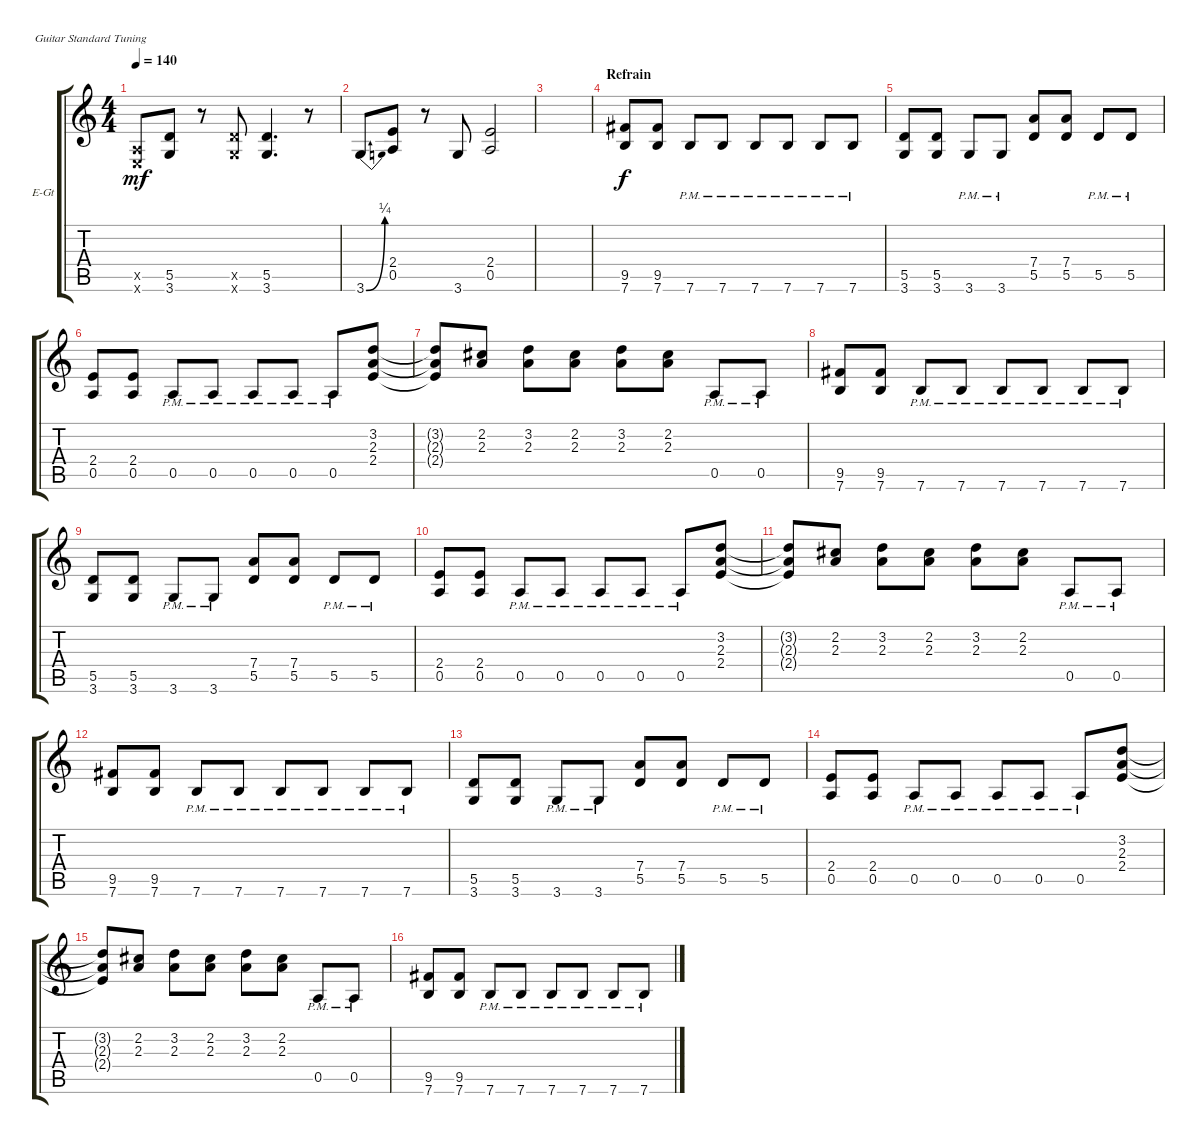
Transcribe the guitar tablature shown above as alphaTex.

\bracketExtendMode groupsimilarinstruments
\firstSystemTrackNameOrientation horizontal
\otherSystemsTrackNameOrientation horizontal
\track ("Electric Guitar 1" "E-Gt") {instrument distortionguitar}
\staff {score tabs}
\tuning (E4 B3 G3 D3 A2 E2)
\ts (4 4)
\tempo 140
\clef g2
\ks c
(0.5{x} 0.6{x}).8{dy mf} (3.6 5.5).8 r.8 (3.6{x} 5.5{x}).8 (3.6 5.5).4{d} r.8 |
3.6{be (bend 0 0 21.599999999999998 1)}.8 (0.5 2.4).8 r.8 3.6.8 (0.5 2.4).2 |
|
\section ("" "Refrain")
(7.6 9.5).8{dy f} (7.6 9.5).8 7.6{pm}.8 7.6{pm}.8 7.6{pm}.8 7.6{pm}.8 7.6{pm}.8 7.6{pm}.8 |
(3.6 5.5).8 (5.5 3.6).8 3.6{pm}.8 3.6{pm}.8 (5.5 7.4).8 (5.5 7.4).8 5.5{pm}.8 5.5{pm}.8 |
(0.5 2.4).8 (0.5 2.4).8 0.5{pm}.8 0.5{pm}.8 0.5{pm}.8 0.5{pm}.8 0.5{pm}.8 (3.2 2.3 2.4).8 |
(3.2{t} 2.3{t} 2.4{t}).8 (2.2 2.3).8 (3.2 2.3).8 (2.2 2.3).8 (3.2 2.3).8 (2.3 2.2).8 0.5{pm}.8 0.5{pm}.8 |
(7.6 9.5).8 (7.6 9.5).8 7.6{pm}.8 7.6{pm}.8 7.6{pm}.8 7.6{pm}.8 7.6{pm}.8 7.6{pm}.8 |
(3.6 5.5).8 (5.5 3.6).8 3.6{pm}.8 3.6{pm}.8 (5.5 7.4).8 (5.5 7.4).8 5.5{pm}.8 5.5{pm}.8 |
(0.5 2.4).8 (0.5 2.4).8 0.5{pm}.8 0.5{pm}.8 0.5{pm}.8 0.5{pm}.8 0.5{pm}.8 (3.2 2.3 2.4).8 |
(3.2{t} 2.3{t} 2.4{t}).8 (2.2 2.3).8 (3.2 2.3).8 (2.2 2.3).8 (3.2 2.3).8 (2.3 2.2).8 0.5{pm}.8 0.5{pm}.8 |
(7.6 9.5).8 (7.6 9.5).8 7.6{pm}.8 7.6{pm}.8 7.6{pm}.8 7.6{pm}.8 7.6{pm}.8 7.6{pm}.8 |
(3.6 5.5).8 (5.5 3.6).8 3.6{pm}.8 3.6{pm}.8 (5.5 7.4).8 (5.5 7.4).8 5.5{pm}.8 5.5{pm}.8 |
(0.5 2.4).8 (0.5 2.4).8 0.5{pm}.8 0.5{pm}.8 0.5{pm}.8 0.5{pm}.8 0.5{pm}.8 (3.2 2.3 2.4).8 |
(3.2{t} 2.3{t} 2.4{t}).8 (2.2 2.3).8 (3.2 2.3).8 (2.2 2.3).8 (3.2 2.3).8 (2.3 2.2).8 0.5{pm}.8 0.5{pm}.8 |
(7.6 9.5).8 (7.6 9.5).8 7.6{pm}.8 7.6{pm}.8 7.6{pm}.8 7.6{pm}.8 7.6{pm}.8 7.6{pm}.8
